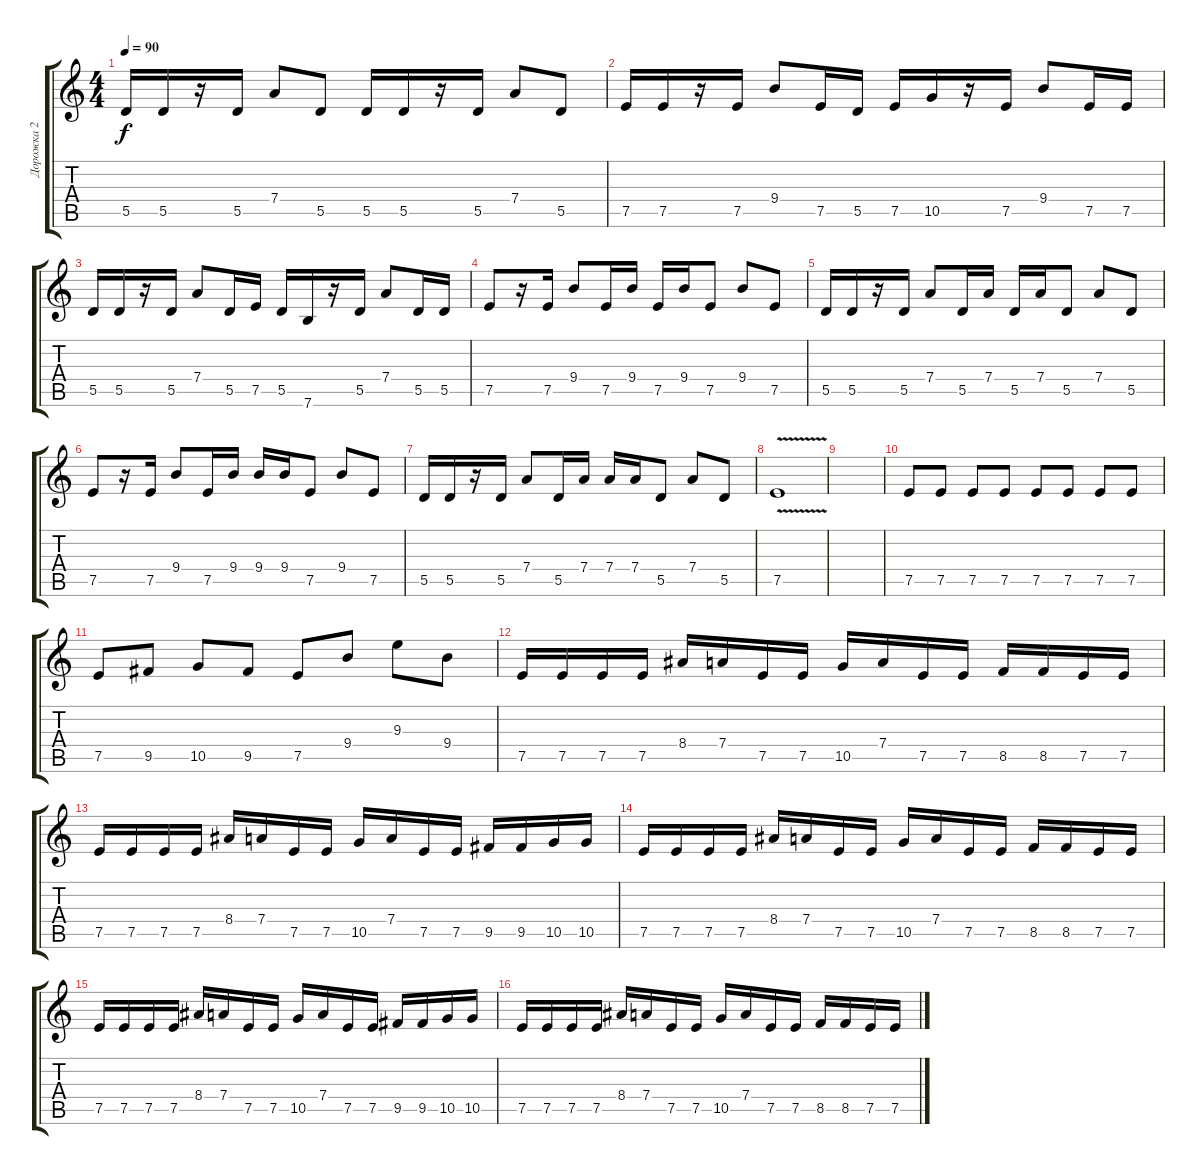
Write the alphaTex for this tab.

\track ("Дорожка 2" "Дорожка 2") {instrument electricbasspick}
\staff {score tabs}
\tuning (E4 B3 G3 D3 A2 E2) {hide}
\ts (4 4)
\tempo 90
\clef g2
\ks c
5.5.16{dy f} 5.5.16 r.16 5.5.16 7.4.8 5.5.8 5.5.16 5.5.16 r.16 5.5.16 7.4.8 5.5.8 |
7.5.16 7.5.16 r.16 7.5.16 9.4.8 7.5.16 5.5.16 7.5.16 10.5.16 r.16 7.5.16 9.4.8 7.5.16 7.5.16 |
5.5.16 5.5.16 r.16 5.5.16 7.4.8 5.5.16 7.5.16 5.5.16 7.6.16 r.16 5.5.16 7.4.8 5.5.16 5.5.16 |
7.5.8 r.16 7.5.16 9.4.8 7.5.16 9.4.16 7.5.16 9.4.16 7.5.8 9.4.8 7.5.8 |
5.5.16 5.5.16 r.16 5.5.16 7.4.8 5.5.16 7.4.16 5.5.16 7.4.16 5.5.8 7.4.8 5.5.8 |
7.5.8 r.16 7.5.16 9.4.8 7.5.16 9.4.16 9.4.16 9.4.16 7.5.8 9.4.8 7.5.8 |
5.5.16 5.5.16 r.16 5.5.16 7.4.8 5.5.16 7.4.16 7.4.16 7.4.16 5.5.8 7.4.8 5.5.8 |
7.5{v}.1 |
|
7.5.8 7.5.8 7.5.8 7.5.8 7.5.8 7.5.8 7.5.8 7.5.8 |
7.5.8 9.5.8 10.5.8 9.5.8 7.5.8 9.4.8 9.3.8 9.4.8 |
7.5.16 7.5.16 7.5.16 7.5.16 8.4.16 7.4.16 7.5.16 7.5.16 10.5.16 7.4.16 7.5.16 7.5.16 8.5.16 8.5.16 7.5.16 7.5.16 |
7.5.16 7.5.16 7.5.16 7.5.16 8.4.16 7.4.16 7.5.16 7.5.16 10.5.16 7.4.16 7.5.16 7.5.16 9.5.16 9.5.16 10.5.16 10.5.16 |
7.5.16 7.5.16 7.5.16 7.5.16 8.4.16 7.4.16 7.5.16 7.5.16 10.5.16 7.4.16 7.5.16 7.5.16 8.5.16 8.5.16 7.5.16 7.5.16 |
7.5.16 7.5.16 7.5.16 7.5.16 8.4.16 7.4.16 7.5.16 7.5.16 10.5.16 7.4.16 7.5.16 7.5.16 9.5.16 9.5.16 10.5.16 10.5.16 |
7.5.16 7.5.16 7.5.16 7.5.16 8.4.16 7.4.16 7.5.16 7.5.16 10.5.16 7.4.16 7.5.16 7.5.16 8.5.16 8.5.16 7.5.16 7.5.16
